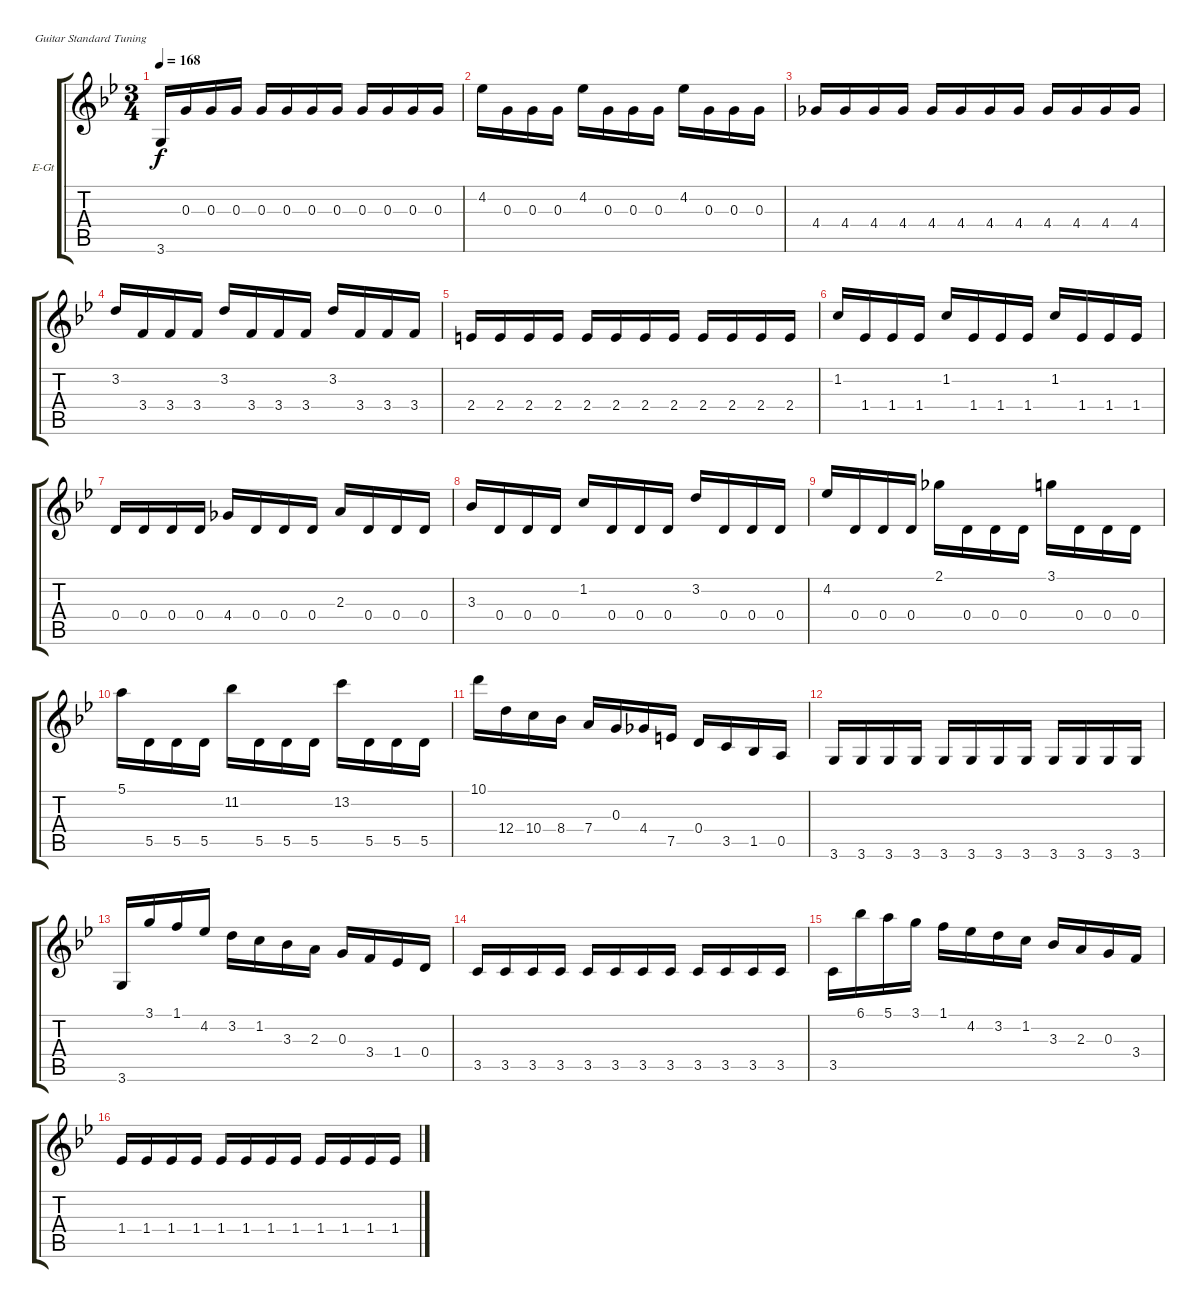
\defaultSystemsLayout 4
\bracketExtendMode groupsimilarinstruments
\firstSystemTrackNameOrientation horizontal
\otherSystemsTrackNameOrientation horizontal
\track ("Principale" "E-Gt") {instrument distortionguitar}
\staff {score tabs}
\tuning (E4 B3 G3 D3 A2 E2)
\ts (3 4)
\tempo 168
\clef g2
\ks gminor
3.6.16{dy f} 0.3.16 0.3.16 0.3.16 0.3.16 0.3.16 0.3.16 0.3.16 0.3.16 0.3.16 0.3.16 0.3.16 |
4.2.16 0.3.16 0.3.16 0.3.16 4.2.16 0.3.16 0.3.16 0.3.16 4.2.16 0.3.16 0.3.16 0.3.16 |
4.4.16 4.4.16 4.4.16 4.4.16 4.4.16 4.4.16 4.4.16 4.4.16 4.4.16 4.4.16 4.4.16 4.4.16 |
3.2.16 3.4.16 3.4.16 3.4.16 3.2.16 3.4.16 3.4.16 3.4.16 3.2.16 3.4.16 3.4.16 3.4.16 |
2.4.16 2.4.16 2.4.16 2.4.16 2.4.16 2.4.16 2.4.16 2.4.16 2.4.16 2.4.16 2.4.16 2.4.16 |
1.2.16 1.4.16 1.4.16 1.4.16 1.2.16 1.4.16 1.4.16 1.4.16 1.2.16 1.4.16 1.4.16 1.4.16 |
0.4.16 0.4.16 0.4.16 0.4.16 4.4.16 0.4.16 0.4.16 0.4.16 2.3.16 0.4.16 0.4.16 0.4.16 |
3.3.16 0.4.16 0.4.16 0.4.16 1.2.16 0.4.16 0.4.16 0.4.16 3.2.16 0.4.16 0.4.16 0.4.16 |
4.2.16 0.4.16 0.4.16 0.4.16 2.1.16 0.4.16 0.4.16 0.4.16 3.1.16 0.4.16 0.4.16 0.4.16 |
5.1.16 5.5.16 5.5.16 5.5.16 11.2.16 5.5.16 5.5.16 5.5.16 13.2.16 5.5.16 5.5.16 5.5.16 |
10.1.16 12.4.16 10.4.16 8.4.16 7.4.16 0.3.16 4.4.16 7.5.16 0.4.16 3.5.16 1.5.16 0.5.16 |
3.6.16 3.6.16 3.6.16 3.6.16 3.6.16 3.6.16 3.6.16 3.6.16 3.6.16 3.6.16 3.6.16 3.6.16 |
3.6.16 3.1.16 1.1.16 4.2.16 3.2.16 1.2.16 3.3.16 2.3.16 0.3.16 3.4.16 1.4.16 0.4.16 |
3.5.16 3.5.16 3.5.16 3.5.16 3.5.16 3.5.16 3.5.16 3.5.16 3.5.16 3.5.16 3.5.16 3.5.16 |
3.5.16 6.1.16 5.1.16 3.1.16 1.1.16 4.2.16 3.2.16 1.2.16 3.3.16 2.3.16 0.3.16 3.4.16 |
1.4.16 1.4.16 1.4.16 1.4.16 1.4.16 1.4.16 1.4.16 1.4.16 1.4.16 1.4.16 1.4.16 1.4.16
